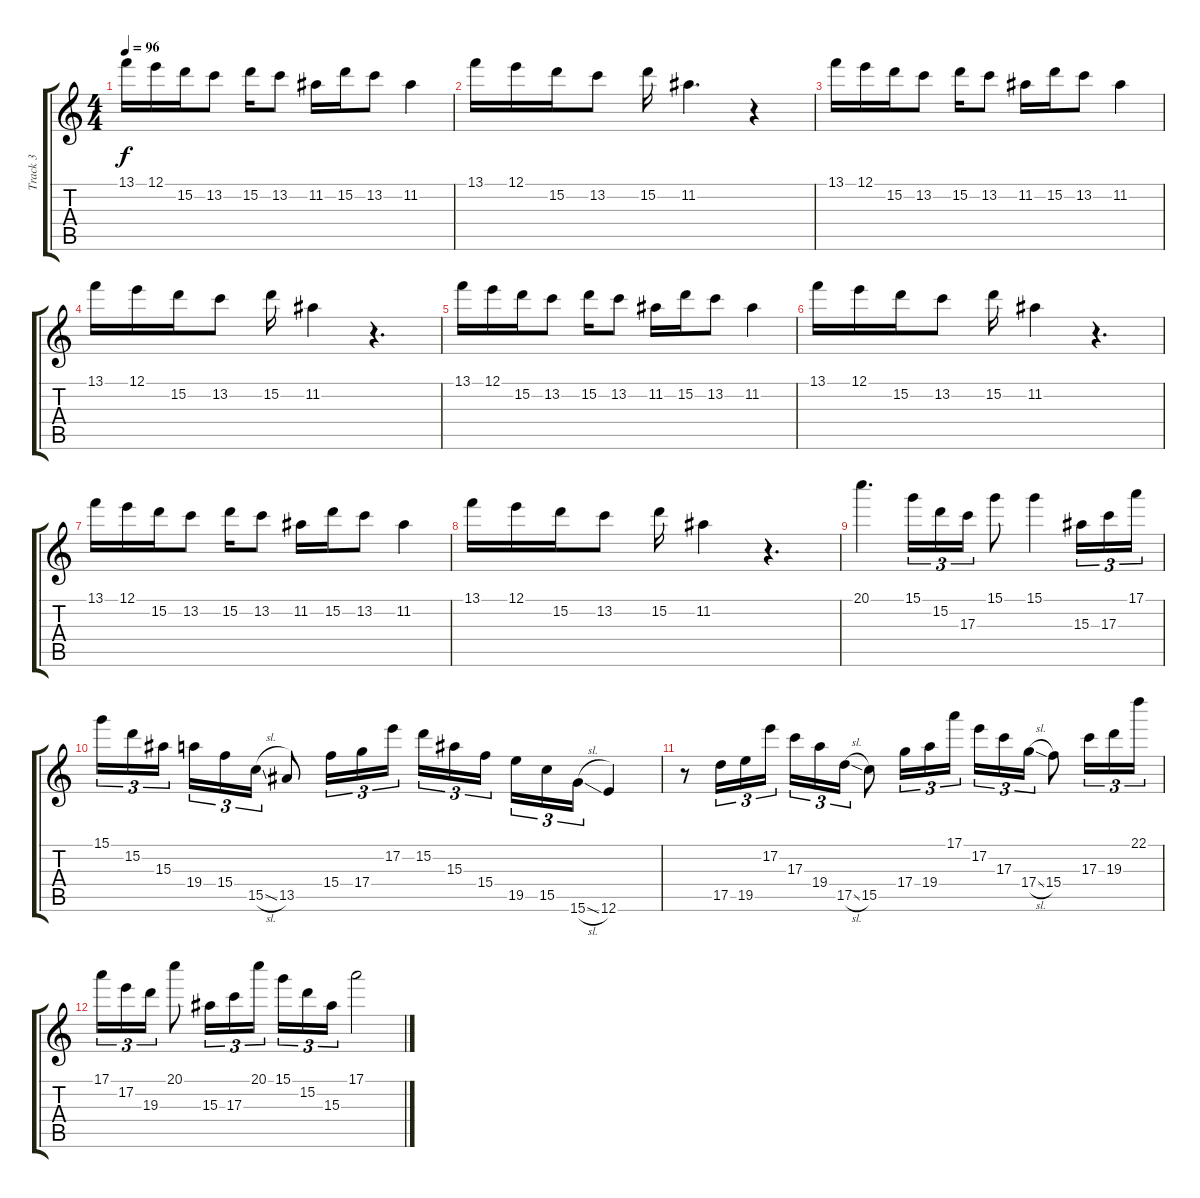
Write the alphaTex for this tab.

\track ("Track 3" "Track 3") {instrument overdrivenguitar}
\staff {score tabs}
\tuning (E4 B3 G3 D3 A2 E2) {hide}
\ts (4 4)
\tempo 96
\clef g2
\ks c
13.1.16{dy f} 12.1.16 15.2.16 13.2.8 15.2.16 13.2.8 11.2.16 15.2.16 13.2.8 11.2.4 |
13.1.16 12.1.16 15.2.16 13.2.8 15.2.16 11.2.4{d} r.4 |
13.1.16 12.1.16 15.2.16 13.2.8 15.2.16 13.2.8 11.2.16 15.2.16 13.2.8 11.2.4 |
13.1.16 12.1.16 15.2.16 13.2.8 15.2.16 11.2.4 r.4{d} |
13.1.16 12.1.16 15.2.16 13.2.8 15.2.16 13.2.8 11.2.16 15.2.16 13.2.8 11.2.4 |
13.1.16 12.1.16 15.2.16 13.2.8 15.2.16 11.2.4 r.4{d} |
13.1.16 12.1.16 15.2.16 13.2.8 15.2.16 13.2.8 11.2.16 15.2.16 13.2.8 11.2.4 |
13.1.16 12.1.16 15.2.16 13.2.8 15.2.16 11.2.4 r.4{d} |
20.1.4{d} 15.1.16{tu (3 2)} 15.2.16{tu (3 2)} 17.3.16{tu (3 2)} 15.1.8 15.1.4 15.3.16{tu (3 2)} 17.3.16{tu (3 2)} 17.1.16{tu (3 2)} |
15.1.16{tu (3 2)} 15.2.16{tu (3 2)} 15.3.16{tu (3 2) beam splitsecondary} 19.4.16{tu (3 2)} 15.4.16{tu (3 2)} 15.5{sl}.16{tu (3 2)} 13.5.8 15.4.16{tu (3 2)} 17.4.16{tu (3 2)} 17.2.16{tu (3 2)} 15.2.16{tu (3 2)} 15.3.16{tu (3 2)} 15.4.16{tu (3 2) beam splitsecondary} 19.5.16{tu (3 2)} 15.5.16{tu (3 2)} 15.6{sl}.16{tu (3 2)} 12.6.4 |
r.8 17.5.16{tu (3 2)} 19.5.16{tu (3 2)} 17.2.16{tu (3 2)} 17.3.16{tu (3 2)} 19.4.16{tu (3 2)} 17.5{sl}.16{tu (3 2)} 15.5.8 17.4.16{tu (3 2)} 19.4.16{tu (3 2)} 17.1.16{tu (3 2) beam splitsecondary} 17.2.16{tu (3 2)} 17.3.16{tu (3 2)} 17.4{sl}.16{tu (3 2)} 15.4.8 17.3.16{tu (3 2)} 19.3.16{tu (3 2)} 22.1.16{tu (3 2)} |
17.1.16{tu (3 2)} 17.2.16{tu (3 2)} 19.3.16{tu (3 2)} 20.1.8 15.3.16{tu (3 2)} 17.3.16{tu (3 2)} 20.1.16{tu (3 2) beam splitsecondary} 15.1.16{tu (3 2)} 15.2.16{tu (3 2)} 15.3.16{tu (3 2)} 17.1.2
